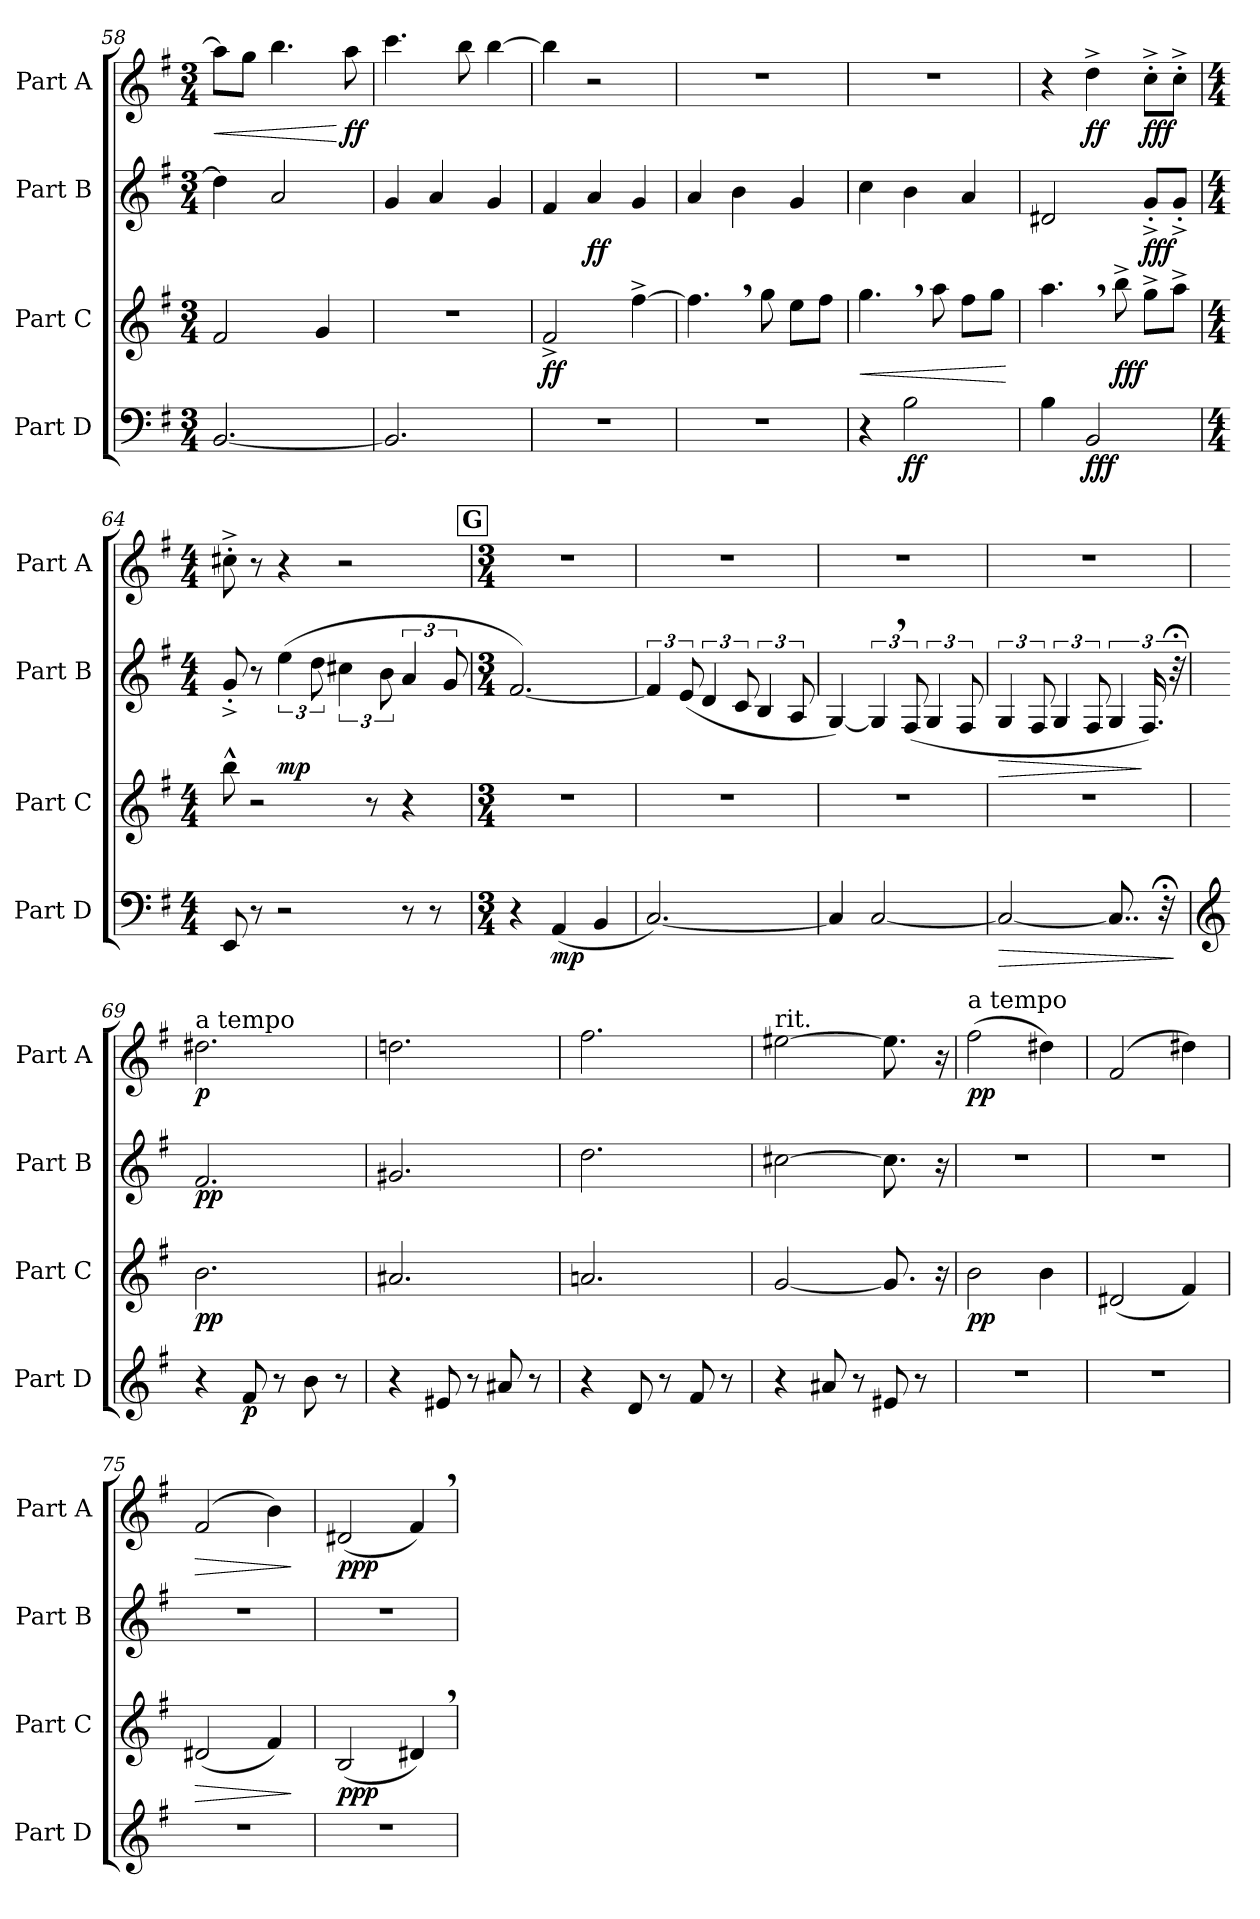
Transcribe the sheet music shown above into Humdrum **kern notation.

**kern	**dynam	**kern	**dynam	**kern	**dynam	**kern	**dynam
*part4	*part4	*part3	*part3	*part2	*part2	*part1	*part1
*staff4	*staff4	*staff3	*staff3	*staff2	*staff2	*staff1	*staff1
*I"Part D	*	*I"Part C	*	*I"Part B	*	*I"Part A	*
*I'Part D	*	*I'Part C	*	*I'Part B	*	*I'Part A	*
*clefF4	*	*clefG2	*	*clefG2	*	*clefG2	*
*ITrd4c7	*	*ITrd4c7	*	*ITrd4c7	*	*ITrd4c7	*
*k[]	*	*k[]	*	*k[]	*	*k[]	*
*M3/4	*	*M3/4	*	*M3/4	*	*M3/4	*
=58	=58	=58	=58	=58	=58	=58	=58
!	!	!	!	!	!	!	!LO:HP:b
[2.EE/	.	2B/	.	4g\]	.	8dd\L]	<
.	.	.	.	.	.	8cc\J	.
.	.	.	.	2d/	.	4.ee\	.
.	.	4c/	.	.	.	.	.
!	!	!	!	!	!	!	!LO:DY:n=1:b
.	.	.	.	.	.	8dd\	[ ff
!!LO:LB:g=z
=59	=59	=59	=59	=59	=59	=59	=59
2.EE/]	.	2.r	.	4c/	.	4.ff\	.
.	.	.	.	4d/	.	.	.
.	.	.	.	.	.	8ee\	.
.	.	.	.	4c/	.	[4ee\	.
=60	=60	=60	=60	=60	=60	=60	=60
!	!	!	!LO:DY:b	!	!	!	!
2.r	.	2B^/	ff	4B/	.	4ee\]	.
!	!	!	!	!	!LO:DY:b	!	!
.	.	.	.	4d/	ff	2r	.
.	.	[4b^\	.	4c/	.	.	.
=61	=61	=61	=61	=61	=61	=61	=61
2.r	.	4.b,\]	.	4d/	.	2.r	.
.	.	.	.	4e\	.	.	.
.	.	8cc\	.	.	.	.	.
.	.	8a\L	.	4c/	.	.	.
.	.	8b\J	.	.	.	.	.
=62	=62	=62	=62	=62	=62	=62	=62
!	!	!	!LO:HP:b	!	!	!	!
4r	.	4.cc,\	<	4f\	.	2.r	.
!	!LO:DY:b	!	!	!	!	!	!
2E\	ff	.	.	4e\	.	.	.
.	.	8dd\	.	.	.	.	.
.	.	8b\L	.	4d/	.	.	.
.	.	8cc\J	.	.	.	.	.
.	.	.	[	.	.	.	.
=63	=63	=63	=63	=63	=63	=63	=63
4E\	.	4.dd,\	.	2G#X/	.	4r	.
!	!LO:DY:b	!	!	!	!	!	!LO:DY:b
2EE/	fff	.	.	.	.	4g^\	ff
!	!	!	!LO:DY:b	!	!	!	!
.	.	8ee^\	fff	.	.	.	.
!	!	!	!	!	!LO:DY:b	!	!LO:DY:b
.	.	8cc^\L	.	8c^'/L	fff	8f^'\L	fff
.	.	8dd^\J	.	8c^'/J	.	8f^'\J	.
=64	=64	=64	=64	=64	=64	=64	=64
*M4/4	*	*M4/4	*	*M4/4	*	*M4/4	*
8AAA/	.	8ee^^\	.	8c'^/	.	8f#X'^\	.
8r	.	2r	.	8r	.	8r	.
!	!	!	!	!	!LO:DY:b	!	!
2r	.	.	.	(6a\	mp	4r	.
.	.	.	.	12g\	.	.	.
.	.	.	.	6f#X\	.	2r	.
.	.	8r	.	.	.	.	.
.	.	.	.	12e\	.	.	.
8r	.	4r	.	6d/	.	.	.
8r	.	.	.	.	.	.	.
.	.	.	.	12c/	.	.	.
!!LO:REH:place=s1:a:B:fs=14:t=G
=65	=65	=65	=65	=65	=65	=65	=65
*M3/4	*	*M3/4	*	*M3/4	*	*M3/4	*
4r	.	2.r	.	[2.B/)	.	2.r	.
!	!LO:DY:b	!	!	!	!	!	!
(4DD/	mp	.	.	.	.	.	.
4EE/	.	.	.	.	.	.	.
!!LO:PB:g=z
=66	=66	=66	=66	=66	=66	=66	=66
[2.FF/)	.	2.r	.	6B/]	.	2.r	.
.	.	.	.	(12A/	.	.	.
.	.	.	.	6G/	.	.	.
.	.	.	.	12F/	.	.	.
.	.	.	.	6E/	.	.	.
.	.	.	.	12D/	.	.	.
=67	=67	=67	=67	=67	=67	=67	=67
4FF/]	.	2.r	.	[4C/)	.	2.r	.
[2FF/	.	.	.	6C,/]	.	.	.
.	.	.	.	(12BB/	.	.	.
.	.	.	.	6C/	.	.	.
.	.	.	.	12BB/	.	.	.
=68	=68	=68	=68	=68	=68	=68	=68
*	*	*	*	*	*	*MM60	*
!	!LO:HP:b	!	!	!	!LO:HP:b	!	!
2FF/_	>	2.r	.	6C/	>	2.r	.
.	.	.	.	12BB/	.	.	.
.	.	.	.	6C/	.	.	.
.	.	.	.	12BB/	.	.	.
8..FF/]	.	.	.	6C/	.	.	.
.	.	.	.	24.BB/)	]	.	.
32r;<	.	.	.	.	.	.	.
.	.	.	.	48r;<	.	.	.
.	]	.	.	.	.	.	.
=69	=69	=69	=69	=69	=69	=69	=69
*clefG2	*	*	*	*	*	*	*
*	*	*	*	*	*	*MM70	*
!	!	!	!	!	!	!LO:TX:a:t=a tempo	!
!	!	!	!LO:DY:b	!	!LO:DY:b	!	!LO:DY:b
4r	.	2.e\	pp	2.B/	pp	2.g#X\	p
!	!LO:DY:b	!	!	!	!	!	!
8B/	p	.	.	.	.	.	.
8r	.	.	.	.	.	.	.
8e\	.	.	.	.	.	.	.
8r	.	.	.	.	.	.	.
!!LO:LB:g=z
=70	=70	=70	=70	=70	=70	=70	=70
4r	.	2.d#X/	.	2.c#X/	.	2.gn\	.
8A#X/	.	.	.	.	.	.	.
8r	.	.	.	.	.	.	.
8d#X/	.	.	.	.	.	.	.
8r	.	.	.	.	.	.	.
=71	=71	=71	=71	=71	=71	=71	=71
4r	.	2.dn/	.	2.g\	.	2.b\	.
8G/	.	.	.	.	.	.	.
8r	.	.	.	.	.	.	.
8B/	.	.	.	.	.	.	.
8r	.	.	.	.	.	.	.
=72	=72	=72	=72	=72	=72	=72	=72
*	*	*	*	*	*	*MM65	*
!	!	!	!	!	!	!LO:TX:a:t=rit.	!
4r	.	[2c/	.	[2f#X\	.	[2a#X\	.
8d#X/	.	.	.	.	.	.	.
8r	.	.	.	.	.	.	.
8A#X/	.	8.c/]	.	8.f#\]	.	8.a#\]	.
8r	.	.	.	.	.	.	.
.	.	16r	.	16r	.	16r	.
=73	=73	=73	=73	=73	=73	=73	=73
*	*	*	*	*	*	*MM70	*
!	!	!	!	!	!	!LO:TX:a:t=a tempo	!
!	!	!	!LO:DY:b	!	!	!	!LO:DY:b
2.r	.	2e\	pp	2.r	.	(2b\	pp
.	.	4e\	.	.	.	4g#X\)	.
=74	=74	=74	=74	=74	=74	=74	=74
2.r	.	(2G#X/	.	2.r	.	(2B/	.
.	.	4B/)	.	.	.	4g#X\)	.
=75	=75	=75	=75	=75	=75	=75	=75
!	!	!	!LO:HP:b	!	!	!	!LO:HP:b
2.r	.	(2G#X/	>	2.r	.	(2B/	>
.	.	4B/)	.	.	.	4e\)	.
.	.	.	]	.	.	.	]
=76	=76	=76	=76	=76	=76	=76	=76
!	!	!	!LO:DY:b	!	!	!	!LO:DY:b
2.r	.	(2E/	ppp	2.r	.	(2G#X/	ppp
.	.	4G#X,/)	.	.	.	4B,/)	.
=	=	=	=	=	=	=	=
*-	*-	*-	*-	*-	*-	*-	*-
